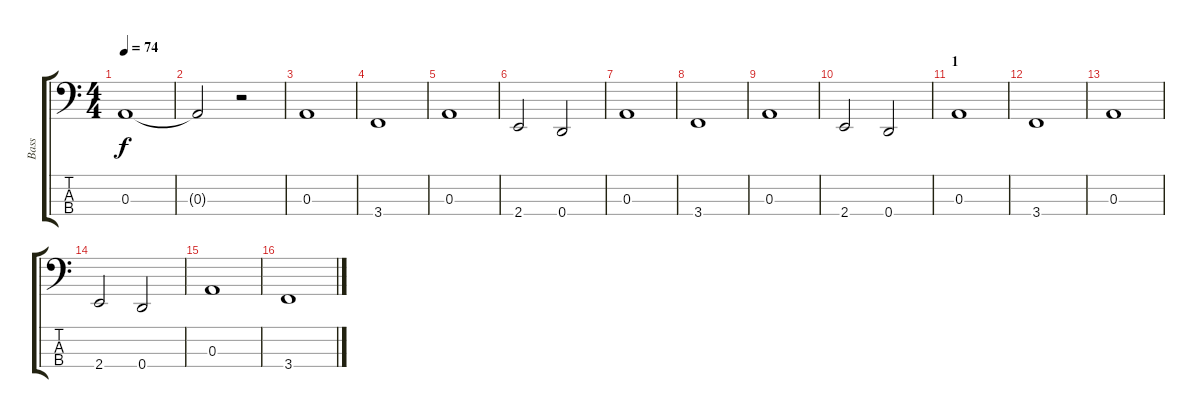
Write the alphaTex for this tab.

\track ("Bass" "Bass") {instrument electricbassfinger}
\staff {score tabs}
\tuning (G2 D2 A1 D1) {hide}
\ts (4 4)
\tempo 74
\clef f4
\ks c
0.3.1{dy f instrument electricbassfinger} |
0.3{t}.2 r.2 |
0.3.1 |
3.4.1 |
0.3.1 |
2.4.2 0.4.2 |
0.3.1 |
3.4.1 |
0.3.1 |
2.4.2 0.4.2 |
\section ("" "1")
0.3.1 |
3.4.1 |
0.3.1 |
2.4.2 0.4.2 |
0.3.1 |
3.4.1
